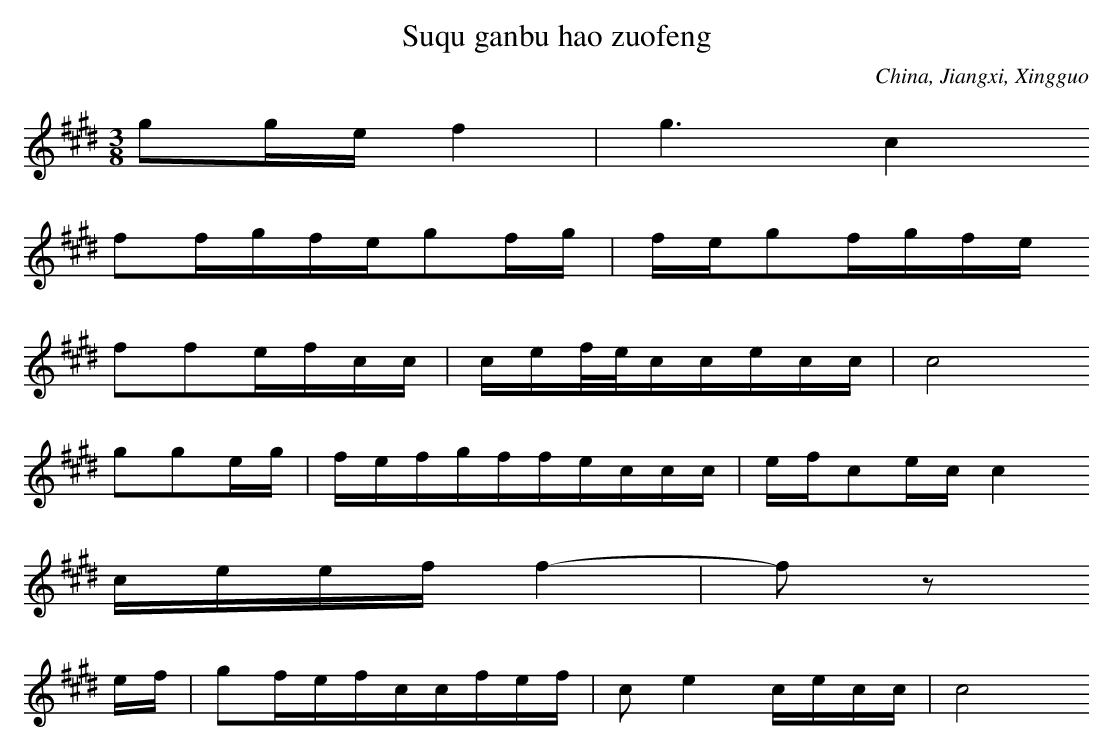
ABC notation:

X:1
T: Suqu ganbu hao zuofeng
O: China, Jiangxi, Xingguo
M: 3/8
L: 1/32
K: E
g4g2e2f8 | g12c8
f4f2g2f2e2g4f2g2 | f2e2g4f2g2f2e2
f4f4e2f2c2c2 | c2e2fec2c2e2c2c2 | c16
g4g4e2g2 | f2e2f2g2f2f2e2c2c2c2 | e2f2c4e2c2c8
c2e2e2f2f8- | f4z4
e2f2 | g4f2e2f2c2c2f2e2f2 | c4e8c2e2c2c2 | c16
